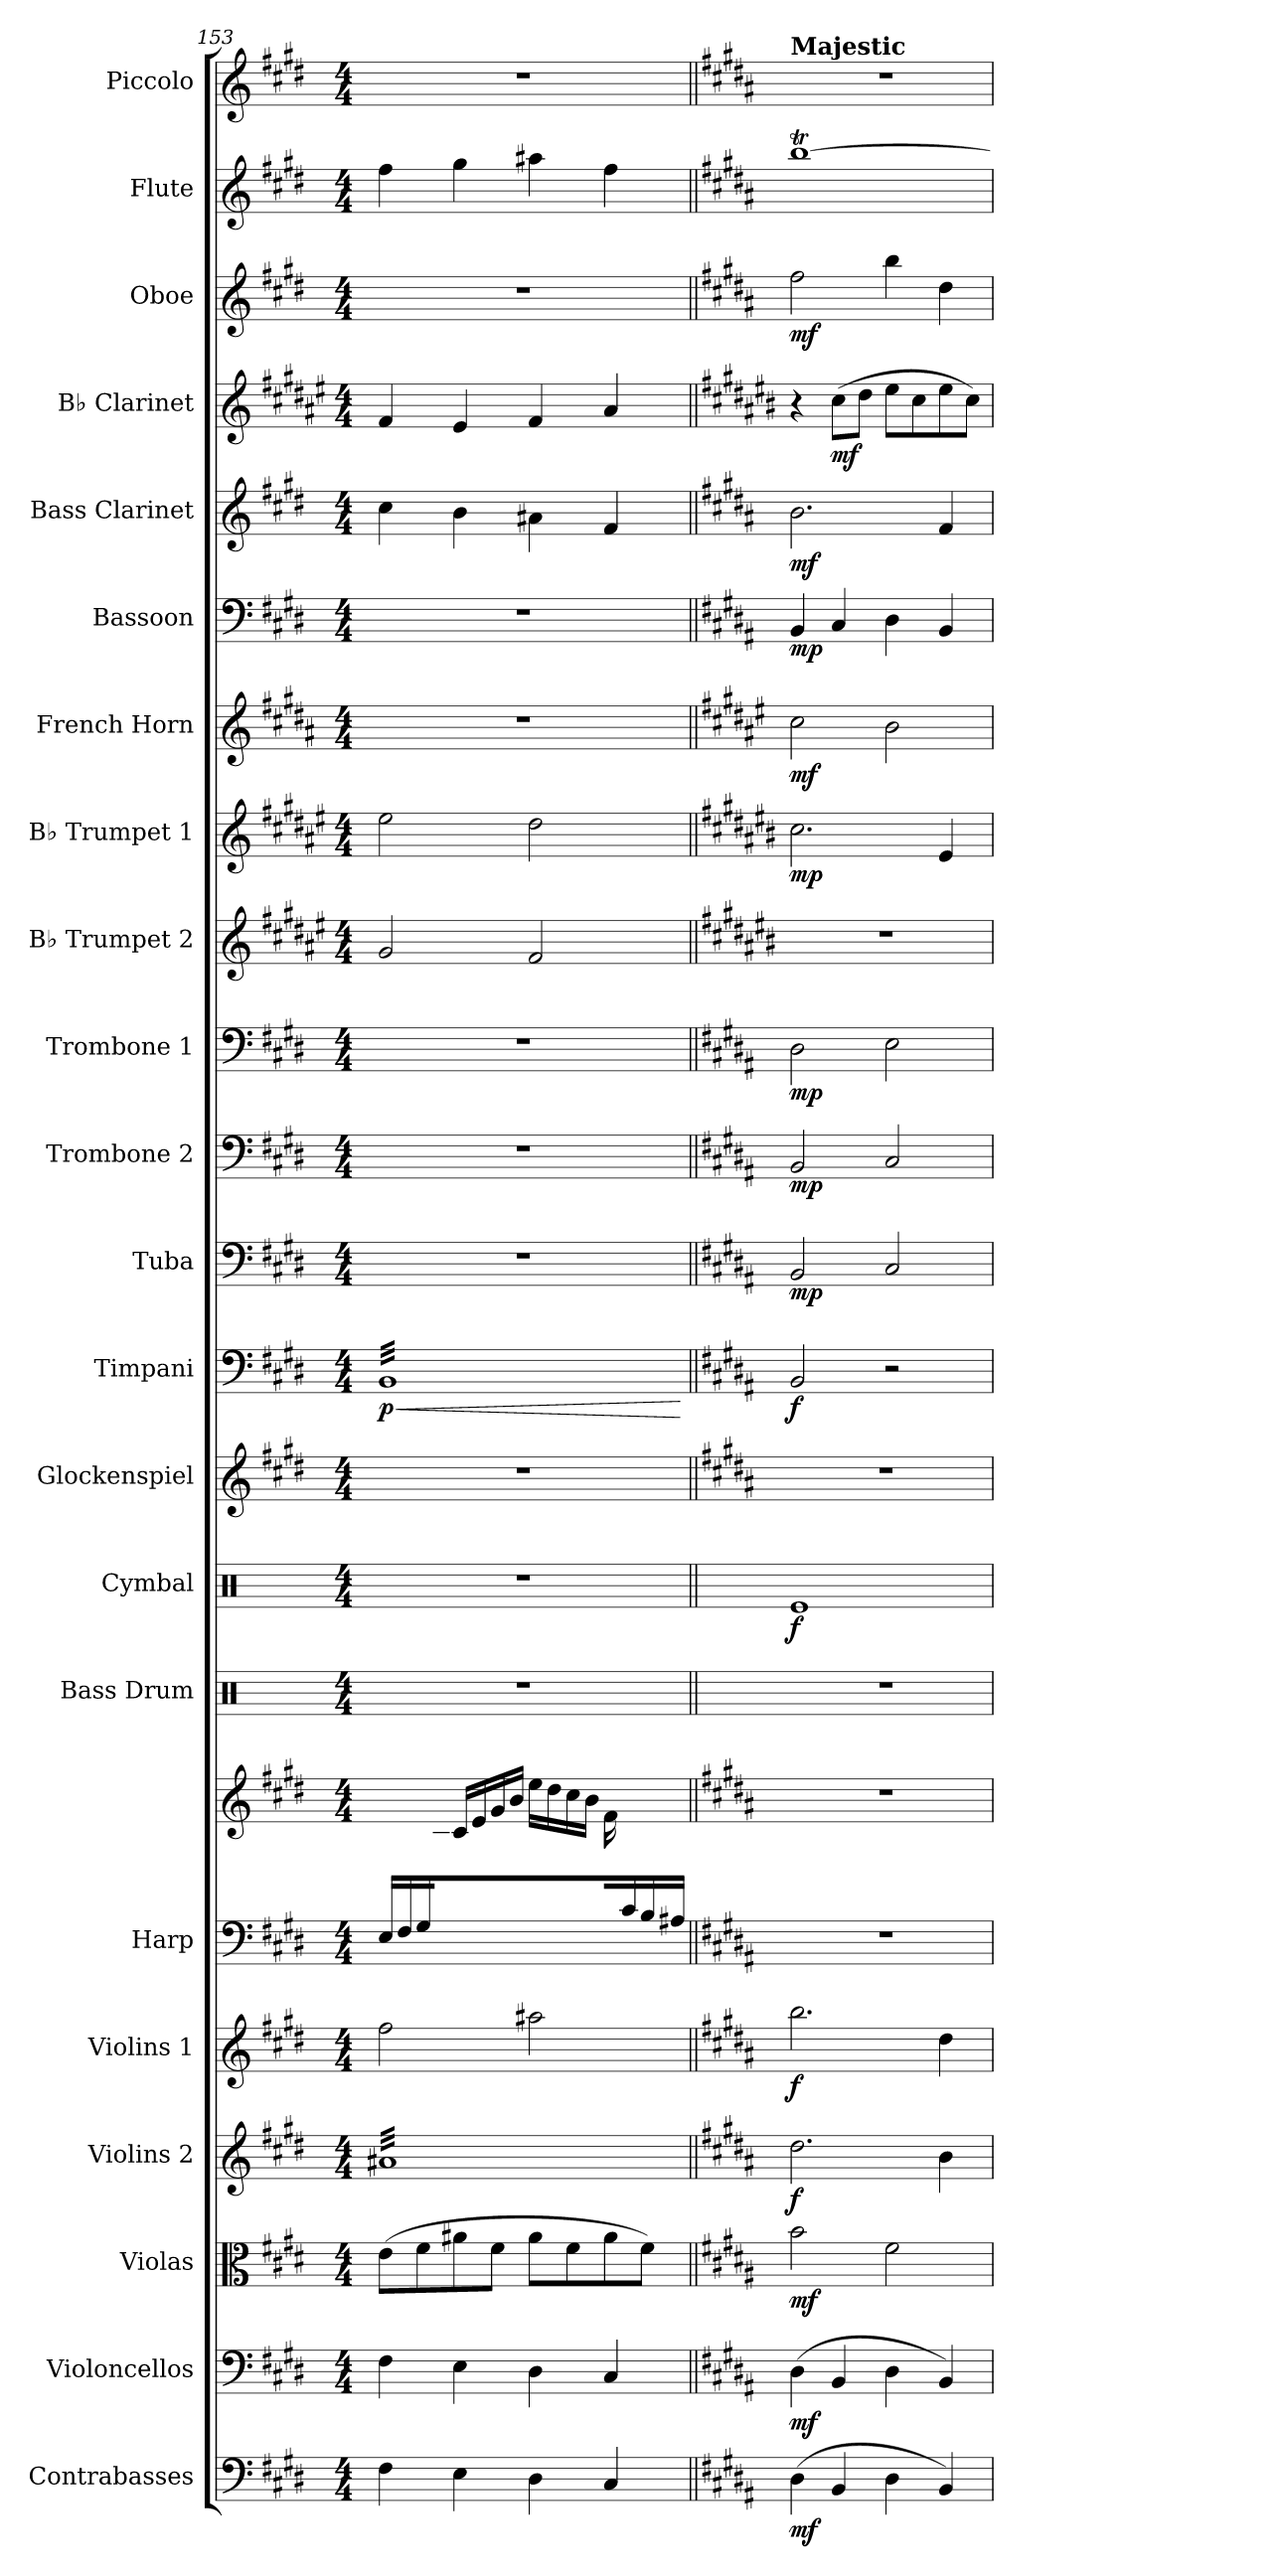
**kern	**dynam	**kern	**dynam	**kern	**dynam	**kern	**dynam	**kern	**dynam	**kern	**kern	**kern	**kern	**dynam	**kern	**kern	**dynam	**kern	**dynam	**kern	**dynam	**kern	**dynam	**kern	**kern	**dynam	**kern	**dynam	**kern	**dynam	**kern	**dynam	**kern	**dynam	**kern	**dynam	**kern	**kern
*part22	*part22	*part21	*part21	*part20	*part20	*part19	*part19	*part18	*part18	*part17	*part17	*part16	*part15	*part15	*part14	*part13	*part13	*part12	*part12	*part11	*part11	*part10	*part10	*part9	*part8	*part8	*part7	*part7	*part6	*part6	*part5	*part5	*part4	*part4	*part3	*part3	*part2	*part1
*staff23	*staff23	*staff22	*staff22	*staff21	*staff21	*staff20	*staff20	*staff19	*staff19	*staff18	*staff17	*staff16	*staff15	*staff15	*staff14	*staff13	*staff13	*staff12	*staff12	*staff11	*staff11	*staff10	*staff10	*staff9	*staff8	*staff8	*staff7	*staff7	*staff6	*staff6	*staff5	*staff5	*staff4	*staff4	*staff3	*staff3	*staff2	*staff1
*I"Contrabasses	*	*I"Violoncellos	*	*I"Violas	*	*I"Violins 2	*	*I"Violins 1	*	*I"Harp	*	*I"Bass Drum	*I"Cymbal	*	*I"Glockenspiel	*I"Timpani	*	*I"Tuba	*	*I"Trombone 2	*	*I"Trombone 1	*	*I"B♭ Trumpet 2	*I"B♭ Trumpet 1	*	*I"French Horn	*	*I"Bassoon	*	*I"Bass Clarinet	*	*I"B♭ Clarinet	*	*I"Oboe	*	*I"Flute	*I"Piccolo
*I'Cbs.	*	*I'Vcs.	*	*I'Vlas.	*	*I'Vlns. 2	*	*I'Vlns. 1	*	*I'Hrp.	*	*I'B. Dr.	*I'Cym.	*	*I'Glock.	*I'Timp.	*	*I'Tba.	*	*I'Tbn. 2	*	*I'Tbn. 1	*	*I'B♭ Tpt. 2	*I'B♭ Tpt. 1	*	*I'F Hn.	*	*I'Bsn.	*	*I'B. Cl.	*	*I'B♭ Cl.	*	*I'Ob.	*	*I'Fl.	*I'Picc.
*clefF4	*	*clefF4	*	*clefC3	*	*clefG2	*	*clefG2	*	*clefF4	*clefG2	*clefX	*clefX	*	*clefG2	*clefF4	*	*clefF4	*	*clefF4	*	*clefF4	*	*clefG2	*clefG2	*	*clefG2	*	*clefF4	*	*clefG2	*	*clefG2	*	*clefG2	*	*clefG2	*clefG2
*ITrd7c12	*	*	*	*	*	*	*	*	*	*	*	*	*	*	*ITrd-14c-24	*	*	*	*	*	*	*	*	*ITrd1c2	*ITrd1c2	*	*ITrd4c7	*	*	*	*ITrd8c14	*	*ITrd1c2	*	*	*	*	*ITrd-7c-12
*k[f#c#g#d#]	*	*k[f#c#g#d#]	*	*k[f#c#g#d#]	*	*k[f#c#g#d#]	*	*k[f#c#g#d#]	*	*k[f#c#g#d#]	*k[f#c#g#d#]	*k[]	*k[]	*	*k[f#c#g#d#]	*k[f#c#g#d#]	*	*k[f#c#g#d#]	*	*k[f#c#g#d#]	*	*k[f#c#g#d#]	*	*k[f#c#g#d#]	*k[f#c#g#d#]	*	*k[f#c#g#d#]	*	*k[f#c#g#d#]	*	*k[f#c#g#d#]	*	*k[f#c#g#d#]	*	*k[f#c#g#d#]	*	*k[f#c#g#d#]	*k[f#c#g#d#]
*M4/4	*	*M4/4	*	*M4/4	*	*M4/4	*	*M4/4	*	*M4/4	*M4/4	*M4/4	*M4/4	*	*M4/4	*M4/4	*	*M4/4	*	*M4/4	*	*M4/4	*	*M4/4	*M4/4	*	*M4/4	*	*M4/4	*	*M4/4	*	*M4/4	*	*M4/4	*	*M4/4	*M4/4
*MM106	*	*MM106	*	*MM106	*	*MM106	*	*MM106	*	*MM106	*MM106	*MM106	*MM106	*	*MM106	*MM106	*	*MM106	*	*MM106	*	*MM106	*	*MM106	*MM106	*	*MM106	*	*MM106	*	*MM106	*	*MM106	*	*MM106	*	*MM106	*MM106
=153	=153	=153	=153	=153	=153	=153	=153	=153	=153	=153	=153	=153	=153	=153	=153	=153	=153	=153	=153	=153	=153	=153	=153	=153	=153	=153	=153	=153	=153	=153	=153	=153	=153	=153	=153	=153	=153	=153
*	*	*	*	*	*	*	*	*	*	*	*^	*	*	*	*	*	*	*	*	*	*	*	*	*	*	*	*	*	*	*	*	*	*	*	*	*	*	*
!	!	!	!	!	!	!	!	!	!	!	!	!	!	!	!	!	!	!LO:HP:b	!	!	!	!	!	!	!	!	!	!	!	!	!	!	!	!	!	!	!	!	!
!	!	!	!	!	!	!	!	!	!	!	!	!	!	!	!	!	!	!LO:DY:n=1:b	!	!	!	!	!	!	!	!	!	!	!	!	!	!	!	!	!	!	!	!	!
*	*	*	*	*	*	*tremolo	*	*	*	*	*	*	*	*	*	*	*	*	*	*	*	*	*	*	*	*	*	*	*	*	*	*	*	*	*	*	*	*	*
*	*	*	*	*	*	*	*	*	*	*	*	*	*	*	*	*	*tremolo	*	*	*	*	*	*	*	*	*	*	*	*	*	*	*	*	*	*	*	*	*	*
4FF#\	.	4F#\	.	(>8e\L	.	32a#XLLL	.	2ff#\	.	16E/LL	4ryy	8.ryy	1r	1r	.	1r	32BBLLL	< p	1r	.	1r	.	1r	.	2f#/	2dd#\	.	1r	.	1r	.	4c#\	.	4e/	.	1r	.	4ff#\	1r
.	.	.	.	.	.	32a#X	.	.	.	.	.	.	.	.	.	.	32BB	.	.	.	.	.	.	.	.	.	.	.	.	.	.	.	.	.	.	.	.	.	.
.	.	.	.	.	.	32a#X	.	.	.	16F#/	.	.	.	.	.	.	32BB	.	.	.	.	.	.	.	.	.	.	.	.	.	.	.	.	.	.	.	.	.	.
.	.	.	.	.	.	32a#X	.	.	.	.	.	.	.	.	.	.	32BB	.	.	.	.	.	.	.	.	.	.	.	.	.	.	.	.	.	.	.	.	.	.
.	.	.	.	8f#\	.	32a#X	.	.	.	16G#/	.	.	.	.	.	.	32BB	.	.	.	.	.	.	.	.	.	.	.	.	.	.	.	.	.	.	.	.	.	.
.	.	.	.	.	.	32a#X	.	.	.	.	.	.	.	.	.	.	32BB	.	.	.	.	.	.	.	.	.	.	.	.	.	.	.	.	.	.	.	.	.	.
.	.	.	.	.	.	32a#X	.	.	.	16ryy	.	16B\JJ	.	.	.	.	32BB	.	.	.	.	.	.	.	.	.	.	.	.	.	.	.	.	.	.	.	.	.	.
.	.	.	.	.	.	32a#X	.	.	.	.	.	.	.	.	.	.	32BB	.	.	.	.	.	.	.	.	.	.	.	.	.	.	.	.	.	.	.	.	.	.
4EE\	.	4E\	.	8a#X\	.	32a#X	.	.	.	4ryy	16c#/LL	2ryy	.	.	.	.	32BB	.	.	.	.	.	.	.	.	.	.	.	.	.	.	4B\	.	4d#/	.	.	.	4gg#\	.
.	.	.	.	.	.	32a#X	.	.	.	.	.	.	.	.	.	.	32BB	.	.	.	.	.	.	.	.	.	.	.	.	.	.	.	.	.	.	.	.	.	.
.	.	.	.	.	.	32a#X	.	.	.	.	16e/	.	.	.	.	.	32BB	.	.	.	.	.	.	.	.	.	.	.	.	.	.	.	.	.	.	.	.	.	.
.	.	.	.	.	.	32a#X	.	.	.	.	.	.	.	.	.	.	32BB	.	.	.	.	.	.	.	.	.	.	.	.	.	.	.	.	.	.	.	.	.	.
.	.	.	.	8f#\J	.	32a#X	.	.	.	.	16g#/	.	.	.	.	.	32BB	.	.	.	.	.	.	.	.	.	.	.	.	.	.	.	.	.	.	.	.	.	.
.	.	.	.	.	.	32a#X	.	.	.	.	.	.	.	.	.	.	32BB	.	.	.	.	.	.	.	.	.	.	.	.	.	.	.	.	.	.	.	.	.	.
.	.	.	.	.	.	32a#X	.	.	.	.	16b/JJ	.	.	.	.	.	32BB	.	.	.	.	.	.	.	.	.	.	.	.	.	.	.	.	.	.	.	.	.	.
.	.	.	.	.	.	32a#X	.	.	.	.	.	.	.	.	.	.	32BB	.	.	.	.	.	.	.	.	.	.	.	.	.	.	.	.	.	.	.	.	.	.
4DD#\	.	4D#\	.	8a#\L	.	32a#X	.	2aa#X\	.	4ryy	16ee\LL	.	.	.	.	.	32BB	.	.	.	.	.	.	.	2e/	2cc#\	.	.	.	.	.	4A#X\	.	4e/	.	.	.	4aa#X\	.
.	.	.	.	.	.	32a#X	.	.	.	.	.	.	.	.	.	.	32BB	.	.	.	.	.	.	.	.	.	.	.	.	.	.	.	.	.	.	.	.	.	.
.	.	.	.	.	.	32a#X	.	.	.	.	16dd#\	.	.	.	.	.	32BB	.	.	.	.	.	.	.	.	.	.	.	.	.	.	.	.	.	.	.	.	.	.
.	.	.	.	.	.	32a#X	.	.	.	.	.	.	.	.	.	.	32BB	.	.	.	.	.	.	.	.	.	.	.	.	.	.	.	.	.	.	.	.	.	.
.	.	.	.	8f#\	.	32a#X	.	.	.	.	16cc#\	.	.	.	.	.	32BB	.	.	.	.	.	.	.	.	.	.	.	.	.	.	.	.	.	.	.	.	.	.
.	.	.	.	.	.	32a#X	.	.	.	.	.	.	.	.	.	.	32BB	.	.	.	.	.	.	.	.	.	.	.	.	.	.	.	.	.	.	.	.	.	.
.	.	.	.	.	.	32a#X	.	.	.	.	16b\JJ	.	.	.	.	.	32BB	.	.	.	.	.	.	.	.	.	.	.	.	.	.	.	.	.	.	.	.	.	.
.	.	.	.	.	.	32a#X	.	.	.	.	.	.	.	.	.	.	32BB	.	.	.	.	.	.	.	.	.	.	.	.	.	.	.	.	.	.	.	.	.	.
4CC#/	.	4C#/	.	8a#\	.	32a#X	.	.	.	16ryy	4ryy	16f#\LL	.	.	.	.	32BB	.	.	.	.	.	.	.	.	.	.	.	.	.	.	4F#/	.	4g#/	.	.	.	4ff#\	.
.	.	.	.	.	.	32a#X	.	.	.	.	.	.	.	.	.	.	32BB	.	.	.	.	.	.	.	.	.	.	.	.	.	.	.	.	.	.	.	.	.	.
.	.	.	.	.	.	32a#X	.	.	.	16c#/	.	8.ryy	.	.	.	.	32BB	.	.	.	.	.	.	.	.	.	.	.	.	.	.	.	.	.	.	.	.	.	.
.	.	.	.	.	.	32a#X	.	.	.	.	.	.	.	.	.	.	32BB	.	.	.	.	.	.	.	.	.	.	.	.	.	.	.	.	.	.	.	.	.	.
.	.	.	.	8f#\J)	.	32a#X	.	.	.	16B/	.	.	.	.	.	.	32BB	.	.	.	.	.	.	.	.	.	.	.	.	.	.	.	.	.	.	.	.	.	.
.	.	.	.	.	.	32a#X	.	.	.	.	.	.	.	.	.	.	32BB	.	.	.	.	.	.	.	.	.	.	.	.	.	.	.	.	.	.	.	.	.	.
.	.	.	.	.	.	32a#X	.	.	.	16A#X/JJ	.	.	.	.	.	.	32BB	.	.	.	.	.	.	.	.	.	.	.	.	.	.	.	.	.	.	.	.	.	.
.	.	.	.	.	.	32a#XJJJ	.	.	.	.	.	.	.	.	.	.	32BBJJJ	.	.	.	.	.	.	.	.	.	.	.	.	.	.	.	.	.	.	.	.	.	.
*	*	*	*	*	*	*	*	*	*	*	*	*	*	*	*	*	*Xtremolo	*	*	*	*	*	*	*	*	*	*	*	*	*	*	*	*	*	*	*	*	*	*
*	*	*	*	*	*	*Xtremolo	*	*	*	*	*	*	*	*	*	*	*	*	*	*	*	*	*	*	*	*	*	*	*	*	*	*	*	*	*	*	*	*	*
*	*	*	*	*	*	*	*	*	*	*	*v	*v	*	*	*	*	*	*	*	*	*	*	*	*	*	*	*	*	*	*	*	*	*	*	*	*	*	*	*
.	.	.	.	.	.	.	.	.	.	.	.	.	.	.	.	.	[	.	.	.	.	.	.	.	.	.	.	.	.	.	.	.	.	.	.	.	.	.
=154||	=154||	=154||	=154||	=154||	=154||	=154||	=154||	=154||	=154||	=154||	=154||	=154||	=154||	=154||	=154||	=154||	=154||	=154||	=154||	=154||	=154||	=154||	=154||	=154||	=154||	=154||	=154||	=154||	=154||	=154||	=154||	=154||	=154||	=154||	=154||	=154||	=154||	=154||
!!LO:REH:place=s1:a:B:fs=14:t=E
*k[f#c#g#d#a#]	*	*k[f#c#g#d#a#]	*	*k[f#c#g#d#a#]	*	*k[f#c#g#d#a#]	*	*k[f#c#g#d#a#]	*	*k[f#c#g#d#a#]	*k[f#c#g#d#a#]	*	*	*	*k[f#c#g#d#a#]	*k[f#c#g#d#a#]	*	*k[f#c#g#d#a#]	*	*k[f#c#g#d#a#]	*	*k[f#c#g#d#a#]	*	*k[f#c#g#d#a#]	*k[f#c#g#d#a#]	*	*k[f#c#g#d#a#]	*	*k[f#c#g#d#a#]	*	*k[f#c#g#d#a#]	*	*k[f#c#g#d#a#]	*	*k[f#c#g#d#a#]	*	*k[f#c#g#d#a#]	*k[f#c#g#d#a#]
*	*	*	*	*	*	*	*	*	*	*	*	*	*	*	*	*	*	*	*	*	*	*	*	*	*	*	*	*	*	*	*	*	*	*	*	*	*	*MM112
!	!	!	!	!	!	!	!	!	!	!	!	!	!	!	!	!	!	!	!	!	!	!	!	!	!	!	!	!	!	!	!	!	!	!	!	!	!	!LO:TX:a:B:t=Majestic
!	!LO:DY:b	!	!LO:DY:b	!	!LO:DY:b	!	!LO:DY:b	!	!LO:DY:b	!	!	!	!	!LO:DY:b	!	!	!LO:DY:b	!	!LO:DY:b	!	!LO:DY:b	!	!LO:DY:b	!	!	!LO:DY:b	!	!LO:DY:b	!	!LO:DY:b	!	!LO:DY:b	!	!	!	!LO:DY:b	!	!
(>4DD#\	mf	(>4D#\	mf	2b\	mf	2.dd#\	f	2.bb\	f	1r	1r	1r	1Re	f	1r	2BB/	f	2BB/	mp	2BB/	mp	2D#\	mp	1r	2.b\	mp	2f#\	mf	4BB/	mp	2.B\	mf	4r	.	2ff#\	mf	[1bbT	1r
!	!	!	!	!	!	!	!	!	!	!	!	!	!	!	!	!	!	!	!	!	!	!	!	!	!	!	!	!	!	!	!	!	!	!LO:DY:b	!	!	!	!
4BBB/	.	4BB/	.	.	.	.	.	.	.	.	.	.	.	.	.	.	.	.	.	.	.	.	.	.	.	.	.	.	4C#/	.	.	.	(>8b\L	mf	.	.	.	.
.	.	.	.	.	.	.	.	.	.	.	.	.	.	.	.	.	.	.	.	.	.	.	.	.	.	.	.	.	.	.	.	.	8cc#\J	.	.	.	.	.
4DD#\	.	4D#\	.	2f#\	.	.	.	.	.	.	.	.	.	.	.	2r	.	2C#/	.	2C#/	.	2E\	.	.	.	.	2e\	.	4D#\	.	.	.	8dd#\L	.	4bb\	.	.	.
.	.	.	.	.	.	.	.	.	.	.	.	.	.	.	.	.	.	.	.	.	.	.	.	.	.	.	.	.	.	.	.	.	8b\	.	.	.	.	.
4BBB/)	.	4BB/)	.	.	.	4b\	.	4dd#\	.	.	.	.	.	.	.	.	.	.	.	.	.	.	.	.	4d#/	.	.	.	4BB/	.	4F#/	.	8dd#\	.	4dd#\	.	.	.
.	.	.	.	.	.	.	.	.	.	.	.	.	.	.	.	.	.	.	.	.	.	.	.	.	.	.	.	.	.	.	.	.	8b\J)	.	.	.	.	.
=	=	=	=	=	=	=	=	=	=	=	=	=	=	=	=	=	=	=	=	=	=	=	=	=	=	=	=	=	=	=	=	=	=	=	=	=	=	=
*-	*-	*-	*-	*-	*-	*-	*-	*-	*-	*-	*-	*-	*-	*-	*-	*-	*-	*-	*-	*-	*-	*-	*-	*-	*-	*-	*-	*-	*-	*-	*-	*-	*-	*-	*-	*-	*-	*-
